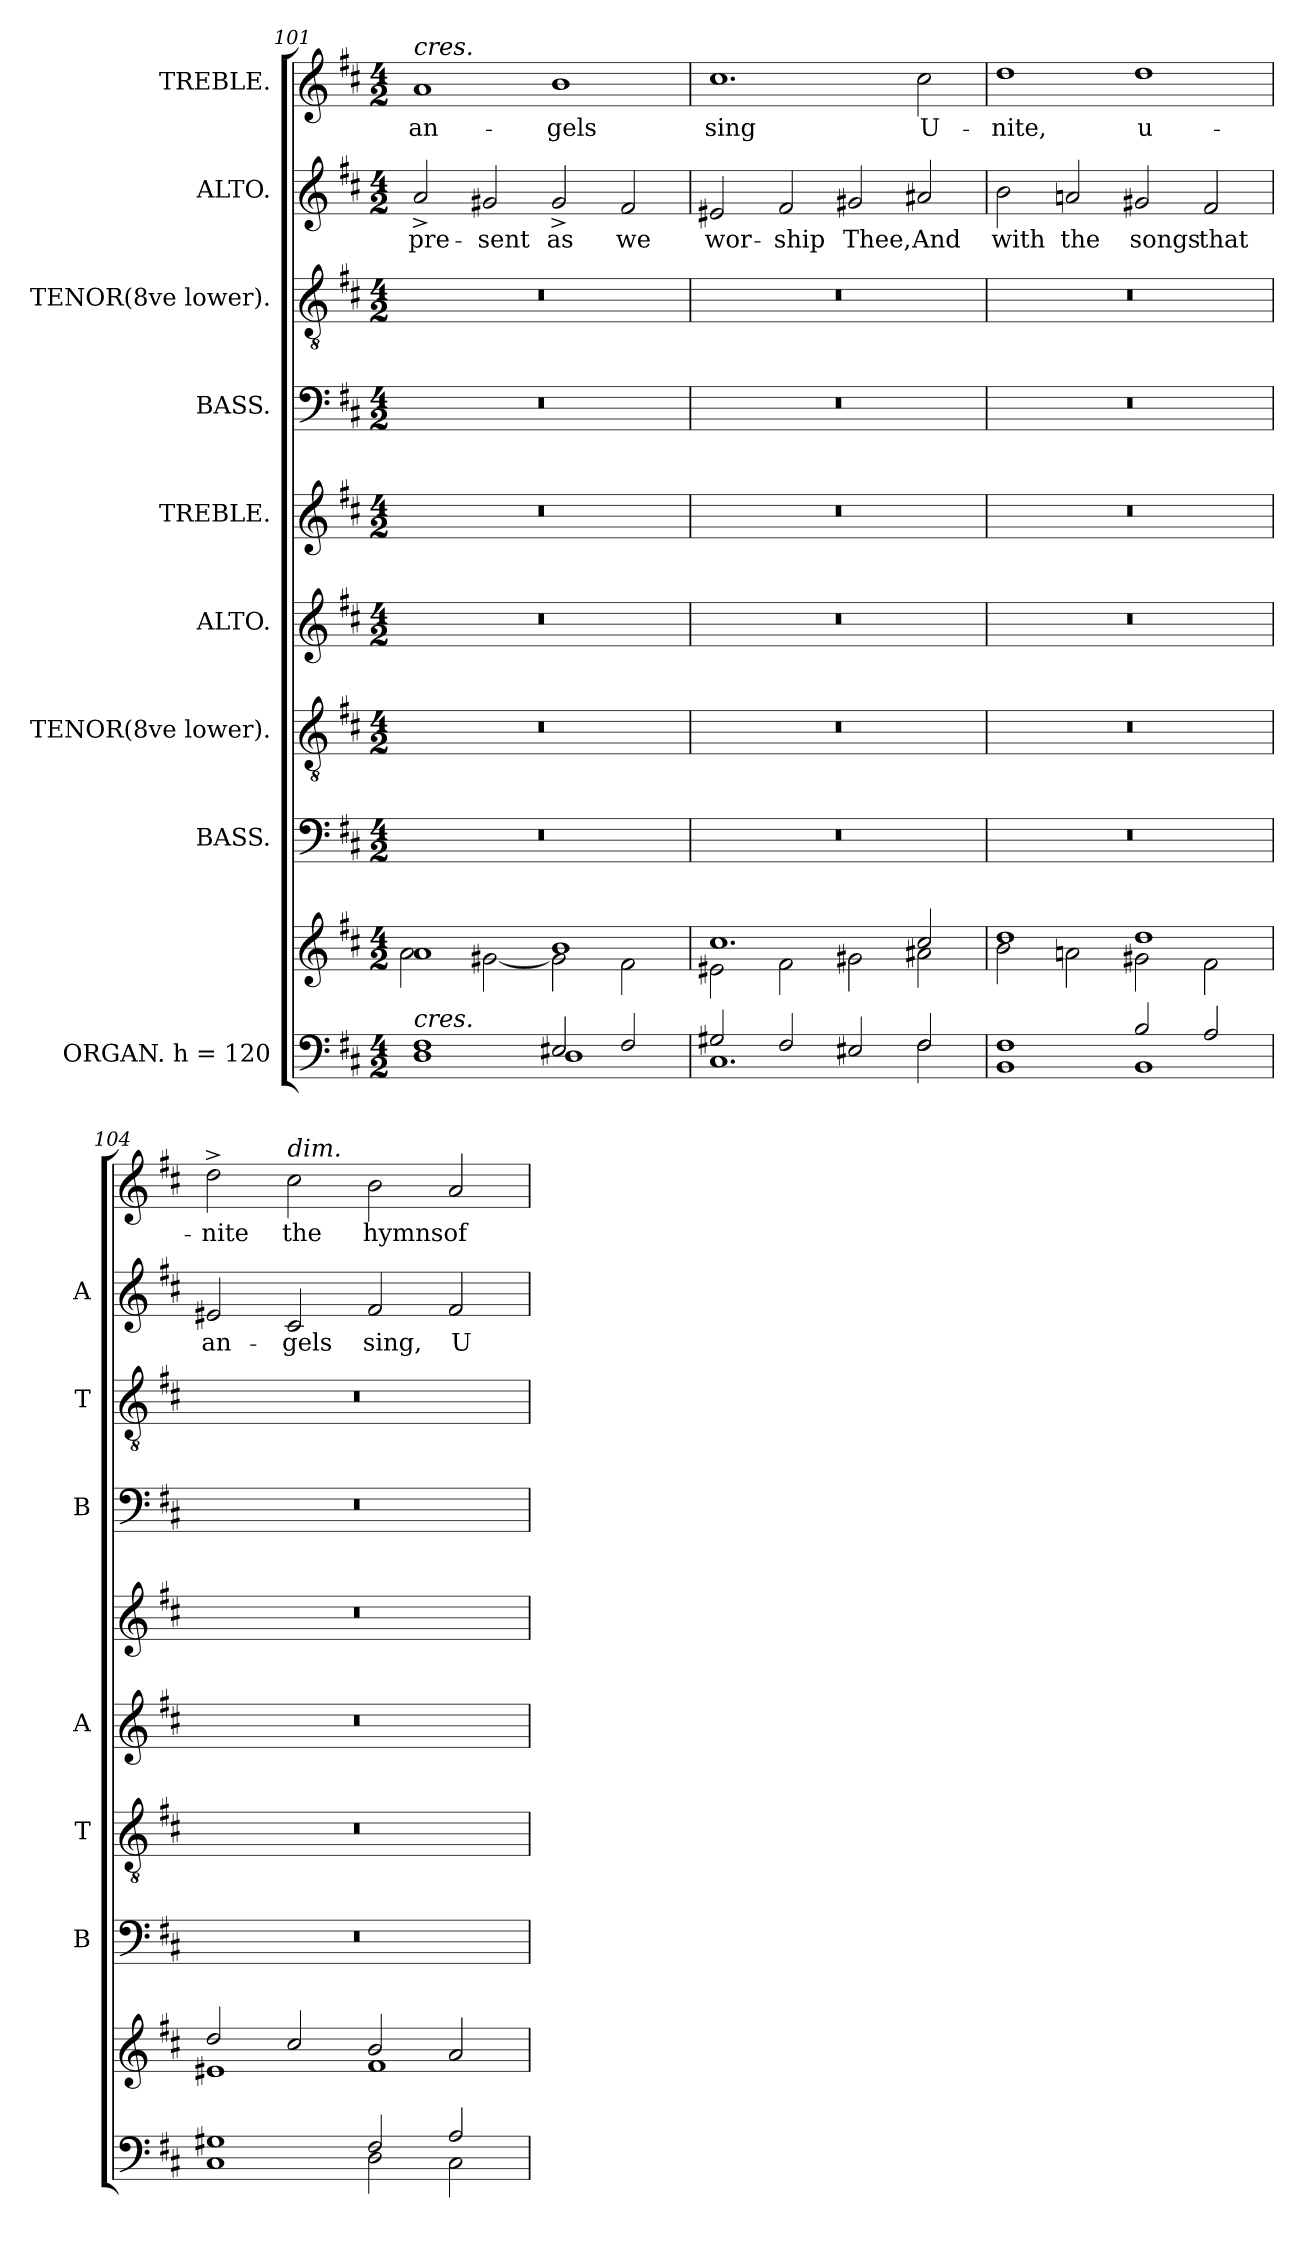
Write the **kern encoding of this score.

**kern	**kern	**kern	**kern	**kern	**kern	**kern	**kern	**kern	**text	**kern	**text
*part9	*part9	*part8	*part7	*part6	*part5	*part4	*part3	*part2	*part2	*part1	*part1
*staff10	*staff9	*staff8	*staff7	*staff6	*staff5	*staff4	*staff3	*staff2	*staff2	*staff1	*staff1
*I"ORGAN.  h = 120	*	*I"BASS.	*I"TENOR(8ve lower).	*I"ALTO.	*I"TREBLE.	*I"BASS.	*I"TENOR(8ve lower).	*I"ALTO.	*	*I"TREBLE.	*
*	*	*I'B	*I'T	*I'A	*	*I'B	*I'T	*I'A	*	*	*
*clefF4	*clefG2	*clefF4	*clefGv2	*clefG2	*clefG2	*clefF4	*clefGv2	*clefG2	*	*clefG2	*
*	*	*	*ITrd7c12	*	*	*	*ITrd7c12	*	*	*	*
*k[f#c#]	*k[f#c#]	*k[f#c#]	*k[f#c#]	*k[f#c#]	*k[f#c#]	*k[f#c#]	*k[f#c#]	*k[f#c#]	*	*k[f#c#]	*
*D:	*D:	*D:	*D:	*D:	*D:	*D:	*D:	*D:	*	*D:	*
*M4/2	*M4/2	*M4/2	*M4/2	*M4/2	*M4/2	*M4/2	*M4/2	*M4/2	*	*M4/2	*
=101	=101	=101	=101	=101	=101	=101	=101	=101	=101	=101	=101
*^	*^	*	*	*	*	*	*	*	*	*	*
!	!	!	!	!	!	!	!	!	!	!	!	!LO:TX:a:i:t=cres.	!
!LO:TX:a:i:t=cres.	!	!	!	!	!	!	!	!	!	!	!	!	!
!	!	!	!	!LO:N:vis=1	!LO:N:vis=1	!LO:N:vis=1	!LO:N:vis=1	!LO:N:vis=1	!LO:N:vis=1	!	!LO:LY:b	!	!LO:LY:b
1F#	1D	1a	2a\	0r	0r	0r	0r	0r	0r	2a^</	pre-	1a	an-
!	!	!	!	!	!	!	!	!	!	!	!LO:LY:b	!	!
.	.	.	[<2g#X\	.	.	.	.	.	.	2g#X/	-sent	.	.
!	!	!	!	!	!	!	!	!	!	!	!LO:LY:b	!	!LO:LY:b
2E#X/	1D	1b	2g#\]	.	.	.	.	.	.	2g#^</	as	1b	-gels
!	!	!	!	!	!	!	!	!	!	!	!LO:LY:b	!	!
2F#/	.	.	2f#\	.	.	.	.	.	.	2f#/	we	.	.
=102	=102	=102	=102	=102	=102	=102	=102	=102	=102	=102	=102	=102	=102
!	!	!	!	!LO:N:vis=1	!LO:N:vis=1	!LO:N:vis=1	!LO:N:vis=1	!LO:N:vis=1	!LO:N:vis=1	!	!LO:LY:b	!	!LO:LY:b
2G#X/	1.C#	1.cc#	2e#X\	0r	0r	0r	0r	0r	0r	2e#X/	wor-	1.cc#	sing
!	!	!	!	!	!	!	!	!	!	!	!LO:LY:b	!	!
2F#/	.	.	2f#\	.	.	.	.	.	.	2f#/	-ship	.	.
!	!	!	!	!	!	!	!	!	!	!	!LO:LY:b	!	!
2E#X/	.	.	2g#X\	.	.	.	.	.	.	2g#X/	Thee,	.	.
!	!	!	!	!	!	!	!	!	!	!	!LO:LY:b	!	!LO:LY:b
2F#/	2F#\	2cc#/	2a#X\	.	.	.	.	.	.	2a#X/	And	2cc#\	U-
!!LO:PB:g=z
=103	=103	=103	=103	=103	=103	=103	=103	=103	=103	=103	=103	=103	=103
!	!	!	!	!LO:N:vis=1	!LO:N:vis=1	!LO:N:vis=1	!LO:N:vis=1	!LO:N:vis=1	!LO:N:vis=1	!	!LO:LY:b	!	!LO:LY:b
1F#	1BB	1dd	2b\	0r	0r	0r	0r	0r	0r	2b\	with	1dd	-nite,
!	!	!	!	!	!	!	!	!	!	!	!LO:LY:b	!	!
.	.	.	2an\	.	.	.	.	.	.	2an/	the	.	.
!	!	!	!	!	!	!	!	!	!	!	!LO:LY:b	!	!LO:LY:b
2B/	1BB	1dd	2g#X\	.	.	.	.	.	.	2g#X/	songs	1dd	u-
!	!	!	!	!	!	!	!	!	!	!	!LO:LY:b	!	!
2A/	.	.	2f#\	.	.	.	.	.	.	2f#/	that	.	.
=104	=104	=104	=104	=104	=104	=104	=104	=104	=104	=104	=104	=104	=104
!	!	!	!	!LO:N:vis=1	!LO:N:vis=1	!LO:N:vis=1	!LO:N:vis=1	!LO:N:vis=1	!LO:N:vis=1	!	!LO:LY:b	!	!LO:LY:b
1G#X	1C#	2dd/	1e#X	0r	0r	0r	0r	0r	0r	2e#X/	an-	2dd^>\	-nite
!	!	!	!	!	!	!	!	!	!	!	!	!LO:TX:a:i:t=dim.	!
!	!	!	!	!	!	!	!	!	!	!	!LO:LY:b	!	!LO:LY:b
.	.	2cc#/	.	.	.	.	.	.	.	2c#/	-gels	2cc#\	the
!	!	!	!	!	!	!	!	!	!	!	!LO:LY:b	!	!LO:LY:b
2F#/	2D\	2b/	1f#	.	.	.	.	.	.	2f#/	sing,	2b\	hymns
!	!	!	!	!	!	!	!	!	!	!	!LO:LY:b	!	!LO:LY:b
2A/	2C#\	2a/	.	.	.	.	.	.	.	2f#/	U-	2a/	of
*v	*v	*	*	*	*	*	*	*	*	*	*	*	*
*	*v	*v	*	*	*	*	*	*	*	*	*	*
=	=	=	=	=	=	=	=	=	=	=	=
*-	*-	*-	*-	*-	*-	*-	*-	*-	*-	*-	*-
